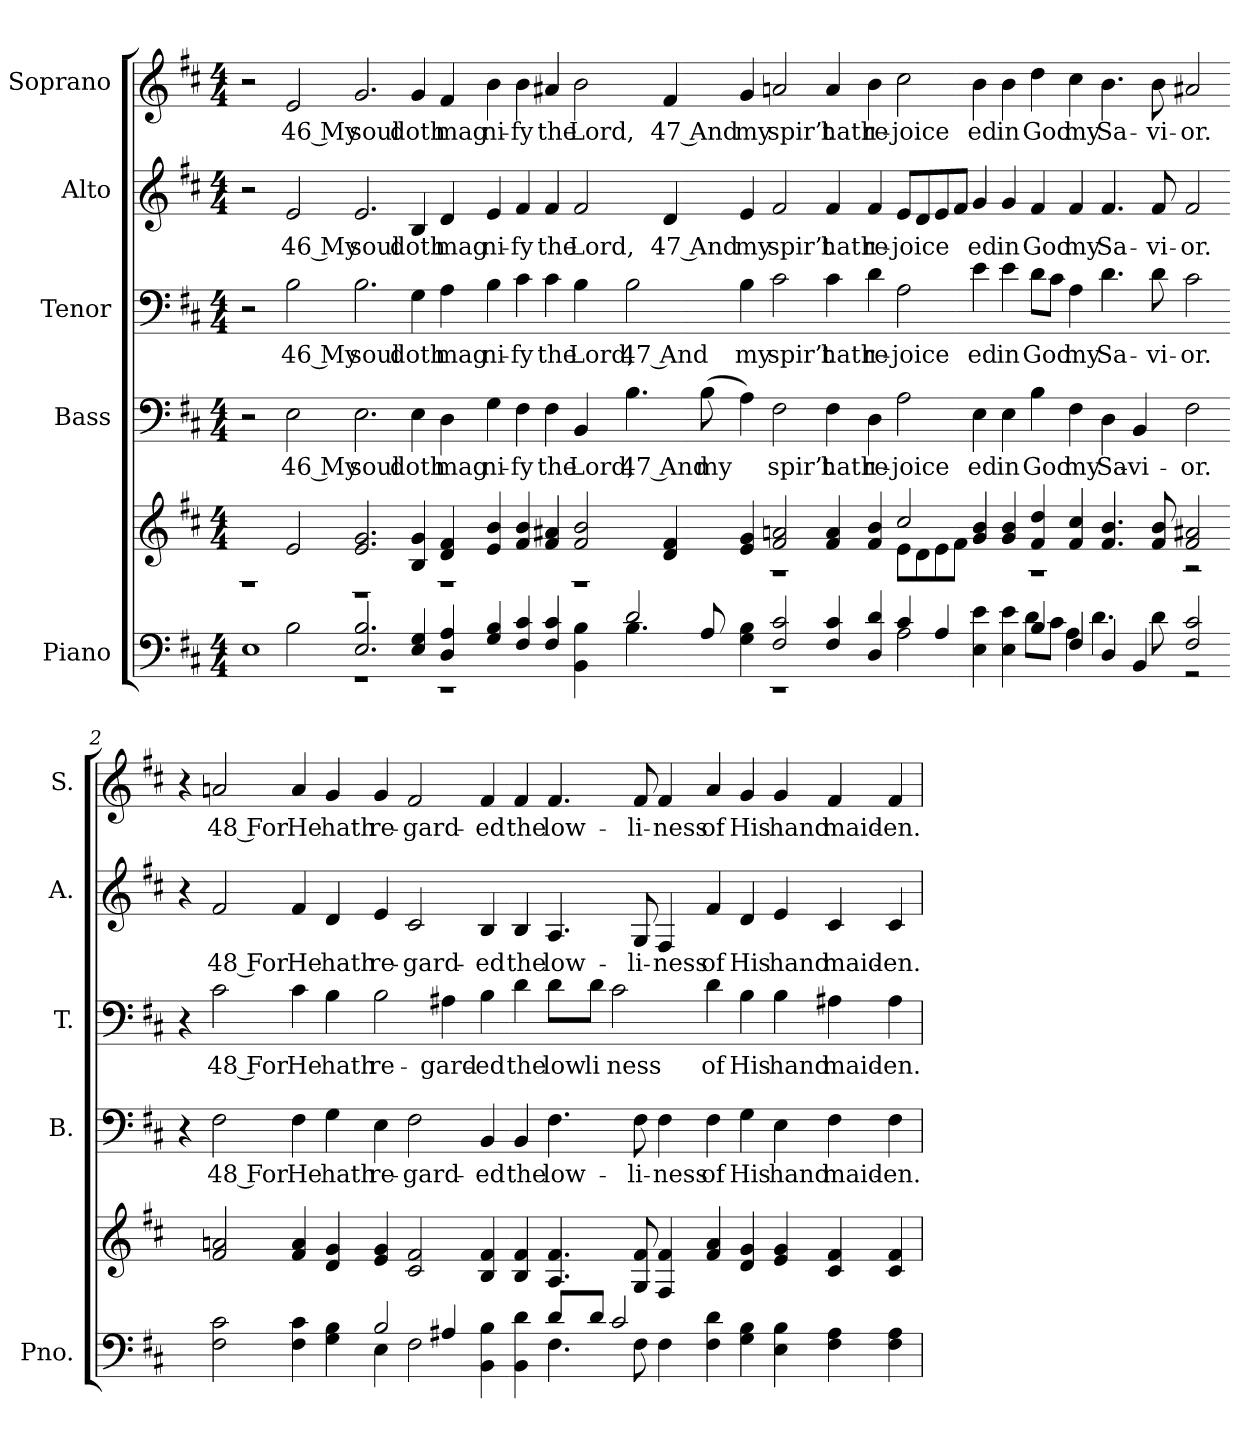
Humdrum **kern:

**kern	**kern	**kern	**text	**kern	**text	**kern	**text	**kern	**text
*part5	*part5	*part4	*part4	*part3	*part3	*part2	*part2	*part1	*part1
*staff6	*staff5	*staff4	*staff4	*staff3	*staff3	*staff2	*staff2	*staff1	*staff1
*I"Piano	*	*I"Bass	*	*I"Tenor	*	*I"Alto	*	*I"Soprano	*
*I'Pno.	*	*I'B.	*	*I'T.	*	*I'A.	*	*I'S.	*
!!LO:PB:g=z
*clefF4	*clefG2	*clefF4	*	*clefF4	*	*clefG2	*	*clefG2	*
*k[f#c#]	*k[f#c#]	*k[f#c#]	*	*k[f#c#]	*	*k[f#c#]	*	*k[f#c#]	*
*D:	*D:	*D:	*	*D:	*	*D:	*	*D:	*
*M4/4	*M4/4	*M4/4	*	*M4/4	*	*M4/4	*	*M4/4	*
*MM140	*MM140	*MM140	*	*MM140	*	*MM140	*	*MM140	*
=1	=1	=1	=1	=1	=1	=1	=1	=1	=1
*^	*^	*	*	*	*	*	*	*	*
1Ei	2ryy	2ryy	1r	2r	.	2r	.	2r	.	2r	.
!	!	!	!	!	!LO:LY:b:color=#000000	!	!	!	!	!	!
!	!	!	!	!	!	!	!LO:LY:b:color=#000000	!	!	!	!
!	!	!	!	!	!	!	!	!	!LO:LY:b:color=#000000	!	!
!	!	!	!	!	!	!	!	!	!	!	!LO:LY:b:color=#000000
.	2Bi\	2ei/	.	2Ei\	46 My	2Bi\	46 My	2ei/	46 My	2ei/	46 My
!	!	!	!	!	!LO:LY:b:color=#000000	!	!	!	!	!	!
!	!	!	!	!	!	!	!LO:LY:b:color=#000000	!	!	!	!
!	!	!	!	!	!	!	!	!	!LO:LY:b:color=#000000	!	!
!	!	!	!	!	!	!	!	!	!	!	!LO:LY:b:color=#000000
2.Ei/ 2.Bi	1r	2.ei/ 2.gi	1r	2.Ei\	soul	2.Bi\	soul	2.ei/	soul	2.gi/	soul
!	!	!	!	!	!LO:LY:b:color=#000000	!	!	!	!	!	!
!	!	!	!	!	!	!	!LO:LY:b:color=#000000	!	!	!	!
!	!	!	!	!	!	!	!	!	!LO:LY:b:color=#000000	!	!
!	!	!	!	!	!	!	!	!	!	!	!LO:LY:b:color=#000000
4Ei/ 4Gi	.	4Bi/ 4gi	.	4Ei\	doth	4Gi\	doth	4Bi/	doth	4gi/	doth
!	!	!	!	!	!LO:LY:b:color=#000000	!	!	!	!	!	!
!	!	!	!	!	!	!	!LO:LY:b:color=#000000	!	!	!	!
!	!	!	!	!	!	!	!	!	!LO:LY:b:color=#000000	!	!
!	!	!	!	!	!	!	!	!	!	!	!LO:LY:b:color=#000000
4Di/ 4Ai	1r	4di/ 4f#i	1r	4Di\	mag-	4Ai\	mag-	4di/	mag-	4f#i/	mag-
!	!	!	!	!	!LO:LY:b:color=#000000	!	!	!	!	!	!
!	!	!	!	!	!	!	!LO:LY:b:color=#000000	!	!	!	!
!	!	!	!	!	!	!	!	!	!LO:LY:b:color=#000000	!	!
!	!	!	!	!	!	!	!	!	!	!	!LO:LY:b:color=#000000
4Gi/ 4Bi	.	4ei/ 4bi	.	4Gi\	-ni-	4Bi\	-ni-	4ei/	-ni-	4bi\	-ni-
!	!	!	!	!	!LO:LY:b:color=#000000	!	!	!	!	!	!
!	!	!	!	!	!	!	!LO:LY:b:color=#000000	!	!	!	!
!	!	!	!	!	!	!	!	!	!LO:LY:b:color=#000000	!	!
!	!	!	!	!	!	!	!	!	!	!	!LO:LY:b:color=#000000
4F#i/ 4c#i	.	4f#i/ 4bi	.	4F#i\	-fy	4c#i\	-fy	4f#i/	-fy	4bi\	-fy
!	!	!	!	!	!LO:LY:b:color=#000000	!	!	!	!	!	!
!	!	!	!	!	!	!	!LO:LY:b:color=#000000	!	!	!	!
!	!	!	!	!	!	!	!	!	!LO:LY:b:color=#000000	!	!
!	!	!	!	!	!	!	!	!	!	!	!LO:LY:b:color=#000000
4F#i/ 4c#i	.	4f#i/ 4a#Xi	.	4F#i\	the	4c#i\	the	4f#i/	the	4a#Xi/	the
!	!	!	!	!	!LO:LY:b:color=#000000	!	!	!	!	!	!
!	!	!	!	!	!	!	!LO:LY:b:color=#000000	!	!	!	!
!	!	!	!	!	!	!	!	!	!LO:LY:b:color=#000000	!	!
!	!	!	!	!	!	!	!	!	!	!	!LO:LY:b:color=#000000
4BBi\ 4Bi	4ryy	2f#i/ 2bi	1r	4BBi/	Lord,	4Bi\	Lord,	2f#i/	Lord,	2bi\	Lord,
!	!	!	!	!	!LO:LY:b:color=#000000	!	!	!	!	!	!
!	!	!	!	!	!	!	!LO:LY:b:color=#000000	!	!	!	!
4.Bi\	2di/	.	.	4.Bi\	47 And	2Bi\	47 And	.	.	.	.
!	!	!	!	!	!	!	!	!	!LO:LY:b:color=#000000	!	!
!	!	!	!	!	!	!	!	!	!	!	!LO:LY:b:color=#000000
.	.	4di/ 4f#i	.	.	.	.	.	4di/	47 And	4f#i/	47 And
!	!	!	!	!	!LO:LY:b:color=#000000	!	!	!	!	!	!
8Ai/	.	.	.	(8Bi\	my	.	.	.	.	.	.
!	!	!	!	!	!	!	!LO:LY:b:color=#000000	!	!	!	!
!	!	!	!	!	!	!	!	!	!LO:LY:b:color=#000000	!	!
!	!	!	!	!	!	!	!	!	!	!	!LO:LY:b:color=#000000
4Gi\ 4Bi	4ryy	4ei/ 4gi	.	4Ai\)	.	4Bi\	my	4ei/	my	4gi/	my
!	!	!	!	!	!LO:LY:b:color=#000000	!	!	!	!	!	!
!	!	!	!	!	!	!	!LO:LY:b:color=#000000	!	!	!	!
!	!	!	!	!	!	!	!	!	!LO:LY:b:color=#000000	!	!
!	!	!	!	!	!	!	!	!	!	!	!LO:LY:b:color=#000000
2F#i/ 2c#i	1r	2f#i/ 2ani	1r	2F#i\	spir’t	2c#i\	spir’t	2f#i/	spir’t	2ani/	spir’t
!	!	!	!	!	!LO:LY:b:color=#000000	!	!	!	!	!	!
!	!	!	!	!	!	!	!LO:LY:b:color=#000000	!	!	!	!
!	!	!	!	!	!	!	!	!	!LO:LY:b:color=#000000	!	!
!	!	!	!	!	!	!	!	!	!	!	!LO:LY:b:color=#000000
4F#i/ 4c#i	.	4f#i/ 4ai	.	4F#i\	hath	4c#i\	hath	4f#i/	hath	4ai/	hath
!	!	!	!	!	!LO:LY:b:color=#000000	!	!	!	!	!	!
!	!	!	!	!	!	!	!LO:LY:b:color=#000000	!	!	!	!
!	!	!	!	!	!	!	!	!	!LO:LY:b:color=#000000	!	!
!	!	!	!	!	!	!	!	!	!	!	!LO:LY:b:color=#000000
4Di/ 4di	.	4f#i/ 4bi	.	4Di\	re-	4di\	re-	4f#i/	re-	4bi\	re-
!	!	!	!	!	!LO:LY:b:color=#000000	!	!	!	!	!	!
!	!	!	!	!	!	!	!LO:LY:b:color=#000000	!	!	!	!
!	!	!	!	!	!	!	!	!	!LO:LY:b:color=#000000	!	!
!	!	!	!	!	!	!	!	!	!	!	!LO:LY:b:color=#000000
2Ai\	4c#i/	2cc#i/	8ei\L	2Ai\	-joice	2Ai\	-joice	8ei/L	-joice	2cc#i\	-joice
.	.	.	8di\	.	.	.	.	8di/	.	.	.
.	4Ai/	.	8ei\	.	.	.	.	8ei/	.	.	.
.	.	.	8f#i\J	.	.	.	.	8f#i/J	.	.	.
!	!	!	!	!	!LO:LY:b:color=#000000	!	!	!	!	!	!
!	!	!	!	!	!	!	!LO:LY:b:color=#000000	!	!	!	!
!	!	!	!	!	!	!	!	!	!LO:LY:b:color=#000000	!	!
!	!	!	!	!	!	!	!	!	!	!	!LO:LY:b:color=#000000
4Ei\ 4ei	2ryy	4gi/ 4bi	2ryy	4Ei\	ed	4ei\	ed	4gi/	ed	4bi\	ed
!	!	!	!	!	!LO:LY:b:color=#000000	!	!	!	!	!	!
!	!	!	!	!	!	!	!LO:LY:b:color=#000000	!	!	!	!
!	!	!	!	!	!	!	!	!	!LO:LY:b:color=#000000	!	!
!	!	!	!	!	!	!	!	!	!	!	!LO:LY:b:color=#000000
4Ei\ 4ei	.	4gi/ 4bi	.	4Ei\	in	4ei\	in	4gi/	in	4bi\	in
!	!	!	!	!	!LO:LY:b:color=#000000	!	!	!	!	!	!
!	!	!	!	!	!	!	!LO:LY:b:color=#000000	!	!	!	!
!	!	!	!	!	!	!	!	!	!LO:LY:b:color=#000000	!	!
!	!	!	!	!	!	!	!	!	!	!	!LO:LY:b:color=#000000
4Bi/	8di\L	4f#i/ 4ddi	1r	4Bi\	God	8di\L	God	4f#i/	God	4ddi\	God
.	8c#i\J	.	.	.	.	8c#i\J	.	.	.	.	.
!	!	!	!	!	!LO:LY:b:color=#000000	!	!	!	!	!	!
!	!	!	!	!	!	!	!LO:LY:b:color=#000000	!	!	!	!
!	!	!	!	!	!	!	!	!	!LO:LY:b:color=#000000	!	!
!	!	!	!	!	!	!	!	!	!	!	!LO:LY:b:color=#000000
4F#i/	4Ai\	4f#i/ 4cc#i	.	4F#i\	my	4Ai\	my	4f#i/	my	4cc#i\	my
!	!	!	!	!	!LO:LY:b:color=#000000	!	!	!	!	!	!
!	!	!	!	!	!	!	!LO:LY:b:color=#000000	!	!	!	!
!	!	!	!	!	!	!	!	!	!LO:LY:b:color=#000000	!	!
!	!	!	!	!	!	!	!	!	!	!	!LO:LY:b:color=#000000
4Di/	4.di\	4.f#i/ 4.bi	.	4Di\	Sa-	4.di\	Sa-	4.f#i/	Sa-	4.bi\	Sa-
!	!	!	!	!	!LO:LY:b:color=#000000	!	!	!	!	!	!
4BBi/	.	.	.	4BBi/	-vi-	.	.	.	.	.	.
!	!	!	!	!	!	!	!LO:LY:b:color=#000000	!	!	!	!
!	!	!	!	!	!	!	!	!	!LO:LY:b:color=#000000	!	!
!	!	!	!	!	!	!	!	!	!	!	!LO:LY:b:color=#000000
.	8di\	8f#i/ 8bi	.	.	.	8di\	-vi-	8f#i/	-vi-	8bi\	-vi-
!	!	!	!	!	!LO:LY:b:color=#000000	!	!	!	!	!	!
!	!	!	!	!	!	!	!LO:LY:b:color=#000000	!	!	!	!
!	!	!	!	!	!	!	!	!	!LO:LY:b:color=#000000	!	!
!	!	!	!	!	!	!	!	!	!	!	!LO:LY:b:color=#000000
2F#i/ 2c#i	2r	2f#i/ 2a#Xi	2r	2F#i\	-or.	2c#i\	-or.	2f#i/	-or.	2a#Xi/	-or.
*	*	*v	*v	*	*	*	*	*	*	*	*
=2-	=2-	=2-	=2-	=2-	=2-	=2-	=2-	=2-	=2-	=2-
4ryy	2ryy	4ryy	4r	.	4r	.	4r	.	4r	.
!	!	!	!	!LO:LY:b:color=#000000	!	!	!	!	!	!
!	!	!	!	!	!	!LO:LY:b:color=#000000	!	!	!	!
!	!	!	!	!	!	!	!	!LO:LY:b:color=#000000	!	!
!	!	!	!	!	!	!	!	!	!	!LO:LY:b:color=#000000
2F#i\ 2c#i	.	2f#i/ 2ani	2F#i\	48 For	2c#i\	48 For	2f#i/	48 For	2ani/	48 For
.	2ryy	.	.	.	.	.	.	.	.	.
!	!	!	!	!LO:LY:b:color=#000000	!	!	!	!	!	!
!	!	!	!	!	!	!LO:LY:b:color=#000000	!	!	!	!
!	!	!	!	!	!	!	!	!LO:LY:b:color=#000000	!	!
!	!	!	!	!	!	!	!	!	!	!LO:LY:b:color=#000000
4F#i\ 4c#i	.	4f#i/ 4ai	4F#i\	He	4c#i\	He	4f#i/	He	4ai/	He
!	!	!	!	!LO:LY:b:color=#000000	!	!	!	!	!	!
!	!	!	!	!	!	!LO:LY:b:color=#000000	!	!	!	!
!	!	!	!	!	!	!	!	!LO:LY:b:color=#000000	!	!
!	!	!	!	!	!	!	!	!	!	!LO:LY:b:color=#000000
4Gi\ 4Bi	4ryy	4di/ 4gi	4Gi\	hath	4Bi\	hath	4di/	hath	4gi/	hath
!	!	!	!	!LO:LY:b:color=#000000	!	!	!	!	!	!
!	!	!	!	!	!	!LO:LY:b:color=#000000	!	!	!	!
!	!	!	!	!	!	!	!	!LO:LY:b:color=#000000	!	!
!	!	!	!	!	!	!	!	!	!	!LO:LY:b:color=#000000
2Bi/	4Ei\	4ei/ 4gi	4Ei\	re-	2Bi\	re-	4ei/	re-	4gi/	re-
!	!	!	!	!LO:LY:b:color=#000000	!	!	!	!	!	!
!	!	!	!	!	!	!	!	!LO:LY:b:color=#000000	!	!
!	!	!	!	!	!	!	!	!	!	!LO:LY:b:color=#000000
.	2F#i\	2c#i/ 2f#i	2F#i\	-gard-	.	.	2c#i/	-gard-	2f#i/	-gard-
!	!	!	!	!	!	!LO:LY:b:color=#000000	!	!	!	!
4A#Xi/	.	.	.	.	4A#Xi\	-gard-	.	.	.	.
!	!	!	!	!LO:LY:b:color=#000000	!	!	!	!	!	!
!	!	!	!	!	!	!LO:LY:b:color=#000000	!	!	!	!
!	!	!	!	!	!	!	!	!LO:LY:b:color=#000000	!	!
!	!	!	!	!	!	!	!	!	!	!LO:LY:b:color=#000000
4BBi\ 4Bi	2ryy	4Bi/ 4f#i	4BBi/	-ed	4Bi\	-ed	4Bi/	-ed	4f#i/	-ed
!	!	!	!	!LO:LY:b:color=#000000	!	!	!	!	!	!
!	!	!	!	!	!	!LO:LY:b:color=#000000	!	!	!	!
!	!	!	!	!	!	!	!	!LO:LY:b:color=#000000	!	!
!	!	!	!	!	!	!	!	!	!	!LO:LY:b:color=#000000
4BBi\ 4di	.	4Bi/ 4f#i	4BBi/	the	4di\	the	4Bi/	the	4f#i/	the
!	!	!	!	!LO:LY:b:color=#000000	!	!	!	!	!	!
!	!	!	!	!	!	!LO:LY:b:color=#000000	!	!	!	!
!	!	!	!	!	!	!	!	!LO:LY:b:color=#000000	!	!
!	!	!	!	!	!	!	!	!	!	!LO:LY:b:color=#000000
8di/L	4.F#i\	4.Ai/ 4.f#i	4.F#i\	low-	8di\L	low	4.Ai/	low-	4.f#i/	low-
!	!	!	!	!	!	!LO:LY:b:color=#000000	!	!	!	!
8di/J	.	.	.	.	8di\J	li	.	.	.	.
!	!	!	!	!	!	!LO:LY:b:color=#000000	!	!	!	!
2c#i/	.	.	.	.	2c#i\	ness	.	.	.	.
!	!	!	!	!LO:LY:b:color=#000000	!	!	!	!	!	!
!	!	!	!	!	!	!	!	!LO:LY:b:color=#000000	!	!
!	!	!	!	!	!	!	!	!	!	!LO:LY:b:color=#000000
.	8F#i\	8Gi/ 8f#i	8F#i\	-li-	.	.	8Gi/	-li-	8f#i/	-li-
!	!	!	!	!LO:LY:b:color=#000000	!	!	!	!	!	!
!	!	!	!	!	!	!	!	!LO:LY:b:color=#000000	!	!
!	!	!	!	!	!	!	!	!	!	!LO:LY:b:color=#000000
.	4F#i\	4F#i/ 4f#i	4F#i\	-ness	.	.	4F#i/	-ness	4f#i/	-ness
!	!	!	!	!LO:LY:b:color=#000000	!	!	!	!	!	!
!	!	!	!	!	!	!LO:LY:b:color=#000000	!	!	!	!
!	!	!	!	!	!	!	!	!LO:LY:b:color=#000000	!	!
!	!	!	!	!	!	!	!	!	!	!LO:LY:b:color=#000000
4F#i\ 4di	4ryy	4f#i/ 4ai	4F#i\	of	4di\	of	4f#i/	of	4ai/	of
!	!	!	!	!LO:LY:b:color=#000000	!	!	!	!	!	!
!	!	!	!	!	!	!LO:LY:b:color=#000000	!	!	!	!
!	!	!	!	!	!	!	!	!LO:LY:b:color=#000000	!	!
!	!	!	!	!	!	!	!	!	!	!LO:LY:b:color=#000000
4Gi\ 4Bi	2ryy	4di/ 4gi	4Gi\	His	4Bi\	His	4di/	His	4gi/	His
!	!	!	!	!LO:LY:b:color=#000000	!	!	!	!	!	!
!	!	!	!	!	!	!LO:LY:b:color=#000000	!	!	!	!
!	!	!	!	!	!	!	!	!LO:LY:b:color=#000000	!	!
!	!	!	!	!	!	!	!	!	!	!LO:LY:b:color=#000000
4Ei\ 4Bi	.	4ei/ 4gi	4Ei\	hand	4Bi\	hand	4ei/	hand	4gi/	hand
!	!	!	!	!LO:LY:b:color=#000000	!	!	!	!	!	!
!	!	!	!	!	!	!LO:LY:b:color=#000000	!	!	!	!
!	!	!	!	!	!	!	!	!LO:LY:b:color=#000000	!	!
!	!	!	!	!	!	!	!	!	!	!LO:LY:b:color=#000000
4F#i\ 4A#i	2ryy	4c#i/ 4f#i	4F#i\	maid-	4A#Xi\	maid-	4c#i/	maid-	4f#i/	maid-
!	!	!	!	!LO:LY:b:color=#000000	!	!	!	!	!	!
!	!	!	!	!	!	!LO:LY:b:color=#000000	!	!	!	!
!	!	!	!	!	!	!	!	!LO:LY:b:color=#000000	!	!
!	!	!	!	!	!	!	!	!	!	!LO:LY:b:color=#000000
4F#i\ 4A#i	.	4c#i/ 4f#i	4F#i\	-en.	4A#i\	-en.	4c#i/	-en.	4f#i/	-en.
*v	*v	*	*	*	*	*	*	*	*	*
=	=	=	=	=	=	=	=	=	=
*-	*-	*-	*-	*-	*-	*-	*-	*-	*-
